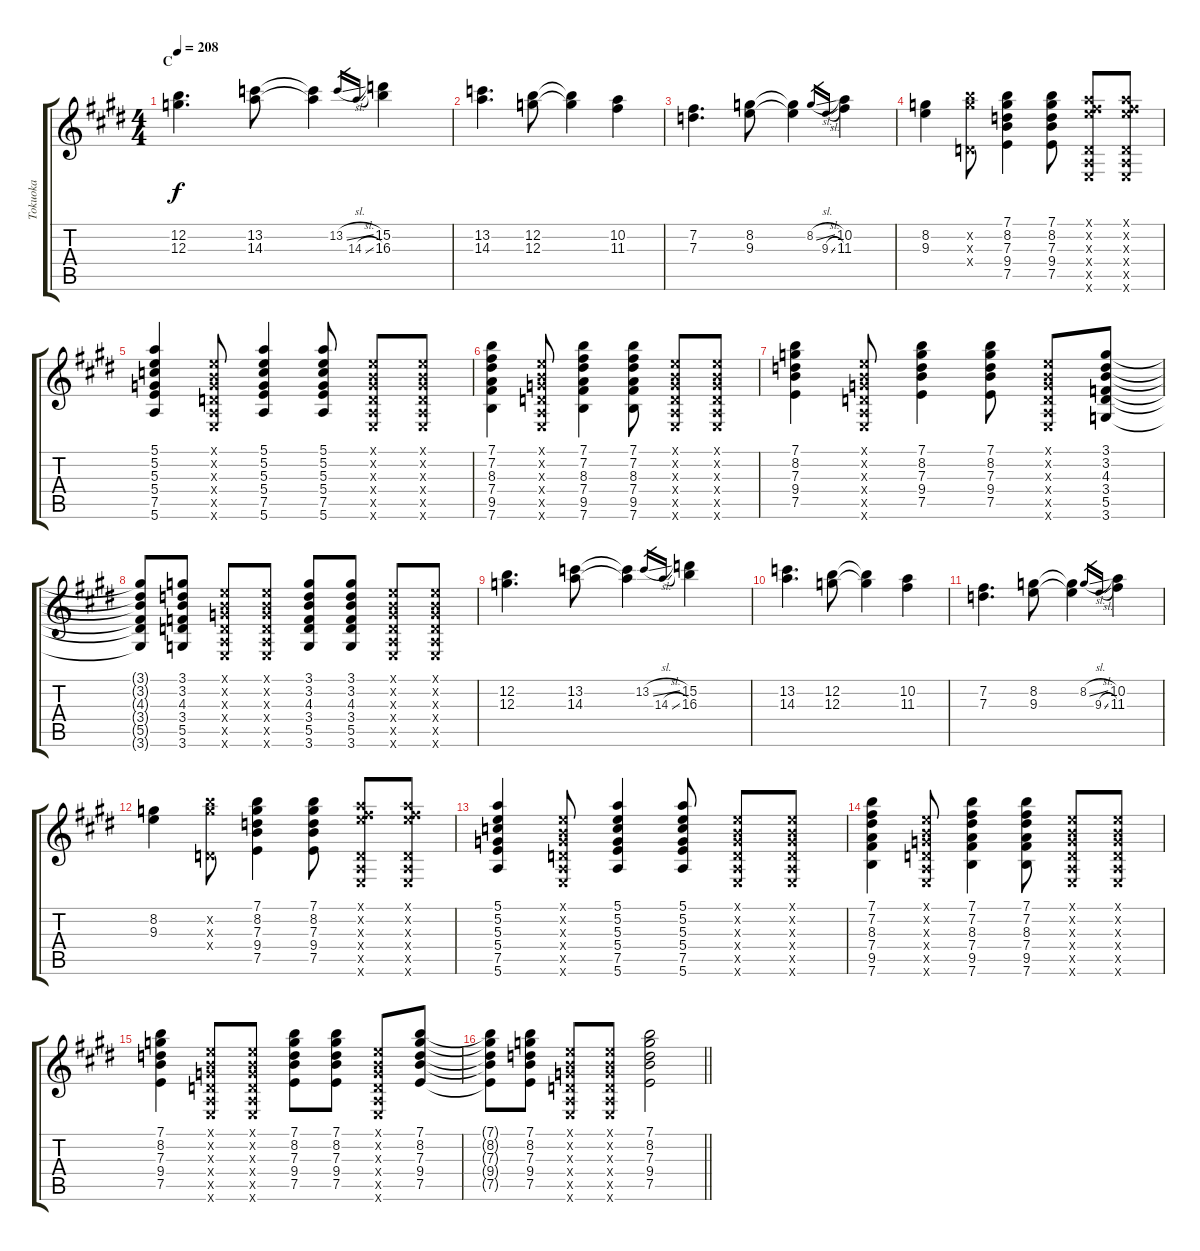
\track ("Tokuoka" "Tokuoka") {instrument acousticguitarsteel}
\staff {score tabs}
\tuning (E4 B3 G3 D3 A2 E2) {hide}
\ts (4 4)
\section ("" "C")
\tempo 208
\clef g2
\ks e
(12.2 12.3).4{d dy f} (13.2 14.3).8 (13.2{t} 14.3{t}).4 13.2{sl}.16{gr} 14.3{sl}.16{gr} (15.2 16.3).4 |
(13.2 14.3).4{d} (12.2 12.3).8 (12.2{t} 12.3{t}).4 (10.2 11.3).4 |
(7.2 7.3).4{d} (8.2 9.3).8 (8.2{t} 9.3{t}).4 8.2{sl}.16{gr} 9.3{sl}.16{gr} (10.2 11.3).4 |
(8.2 9.3).4 (12.2{x} 12.3{x} 0.4{x}).8 (7.1 8.2 7.3 9.4 7.5).4 (7.1 8.2 7.3 9.4 7.5).8 (0.1{x} 10.2{x} 11.3{x} 0.4{x} 0.5{x} 0.6{x}).8 (0.1{x} 10.2{x} 11.3{x} 0.4{x} 0.5{x} 0.6{x}).8 |
(5.1 5.2 5.3 5.4 7.5 5.6).4 (0.1{x} 0.2{x} 0.3{x} 0.4{x} 0.5{x} 0.6{x}).8 (5.1 5.2 5.3 5.4 7.5 5.6).4 (5.1 5.2 5.3 5.4 7.5 5.6).8 (0.1{x} 0.2{x} 0.3{x} 0.4{x} 0.5{x} 0.6{x}).8 (0.1{x} 0.2{x} 0.3{x} 0.4{x} 0.5{x} 0.6{x}).8 |
(7.1 7.2 8.3 7.4 9.5 7.6).4 (0.1{x} 0.2{x} 0.3{x} 0.4{x} 0.5{x} 0.6{x}).8 (7.1 7.2 8.3 7.4 9.5 7.6).4 (7.1 7.2 8.3 7.4 9.5 7.6).8 (0.1{x} 0.2{x} 0.3{x} 0.4{x} 0.5{x} 0.6{x}).8 (0.1{x} 0.2{x} 0.3{x} 0.4{x} 0.5{x} 0.6{x}).8 |
(7.1 8.2 7.3 9.4 7.5).4 (0.1{x} 0.2{x} 0.3{x} 0.4{x} 0.5{x} 0.6{x}).8 (7.1 8.2 7.3 9.4 7.5).4 (7.1 8.2 7.3 9.4 7.5).8 (0.1{x} 0.2{x} 0.3{x} 0.4{x} 0.5{x} 0.6{x}).8 (3.1 3.2 4.3 3.4 5.5 3.6).8 |
(3.1{t} 3.2{t} 4.3{t} 3.4{t} 5.5{t} 3.6{t}).8 (3.1 3.2 4.3 3.4 5.5 3.6).8 (0.1{x} 0.2{x} 0.3{x} 0.4{x} 0.5{x} 0.6{x}).8 (0.1{x} 0.2{x} 0.3{x} 0.4{x} 0.5{x} 0.6{x}).8 (3.1 3.2 4.3 3.4 5.5 3.6).8 (3.1 3.2 4.3 3.4 5.5 3.6).8 (0.1{x} 0.2{x} 0.3{x} 0.4{x} 0.5{x} 0.6{x}).8 (0.1{x} 0.2{x} 0.3{x} 0.4{x} 0.5{x} 0.6{x}).8 |
(12.2 12.3).4{d} (13.2 14.3).8 (13.2{t} 14.3{t}).4 13.2{sl}.16{gr} 14.3{sl}.16{gr} (15.2 16.3).4 |
(13.2 14.3).4{d} (12.2 12.3).8 (12.2{t} 12.3{t}).4 (10.2 11.3).4 |
(7.2 7.3).4{d} (8.2 9.3).8 (8.2{t} 9.3{t}).4 8.2{sl}.16{gr} 9.3{sl}.16{gr} (10.2 11.3).4 |
(8.2 9.3).4 (12.2{x} 12.3{x} 0.4{x}).8 (7.1 8.2 7.3 9.4 7.5).4 (7.1 8.2 7.3 9.4 7.5).8 (0.1{x} 10.2{x} 11.3{x} 0.4{x} 0.5{x} 0.6{x}).8 (0.1{x} 10.2{x} 11.3{x} 0.4{x} 0.5{x} 0.6{x}).8 |
(5.1 5.2 5.3 5.4 7.5 5.6).4 (0.1{x} 0.2{x} 0.3{x} 0.4{x} 0.5{x} 0.6{x}).8 (5.1 5.2 5.3 5.4 7.5 5.6).4 (5.1 5.2 5.3 5.4 7.5 5.6).8 (0.1{x} 0.2{x} 0.3{x} 0.4{x} 0.5{x} 0.6{x}).8 (0.1{x} 0.2{x} 0.3{x} 0.4{x} 0.5{x} 0.6{x}).8 |
(7.1 7.2 8.3 7.4 9.5 7.6).4 (0.1{x} 0.2{x} 0.3{x} 0.4{x} 0.5{x} 0.6{x}).8 (7.1 7.2 8.3 7.4 9.5 7.6).4 (7.1 7.2 8.3 7.4 9.5 7.6).8 (0.1{x} 0.2{x} 0.3{x} 0.4{x} 0.5{x} 0.6{x}).8 (0.1{x} 0.2{x} 0.3{x} 0.4{x} 0.5{x} 0.6{x}).8 |
(7.1 8.2 7.3 9.4 7.5).4 (0.1{x} 0.2{x} 0.3{x} 0.4{x} 0.5{x} 0.6{x}).8 (0.1{x} 0.2{x} 0.3{x} 0.4{x} 0.5{x} 0.6{x}).8 (7.1 8.2 7.3 9.4 7.5).8 (7.1 8.2 7.3 9.4 7.5).8 (0.1{x} 0.2{x} 0.3{x} 0.4{x} 0.5{x} 0.6{x}).8 (7.1 8.2 7.3 9.4 7.5).8 |
\barLineRight lightlight
(7.1{t} 8.2{t} 7.3{t} 9.4{t} 7.5{t}).8 (7.1 8.2 7.3 9.4 7.5).8 (0.1{x} 0.2{x} 0.3{x} 0.4{x} 0.5{x} 0.6{x}).8 (0.1{x} 0.2{x} 0.3{x} 0.4{x} 0.5{x} 0.6{x}).8 (7.1 8.2 7.3 9.4 7.5).2
